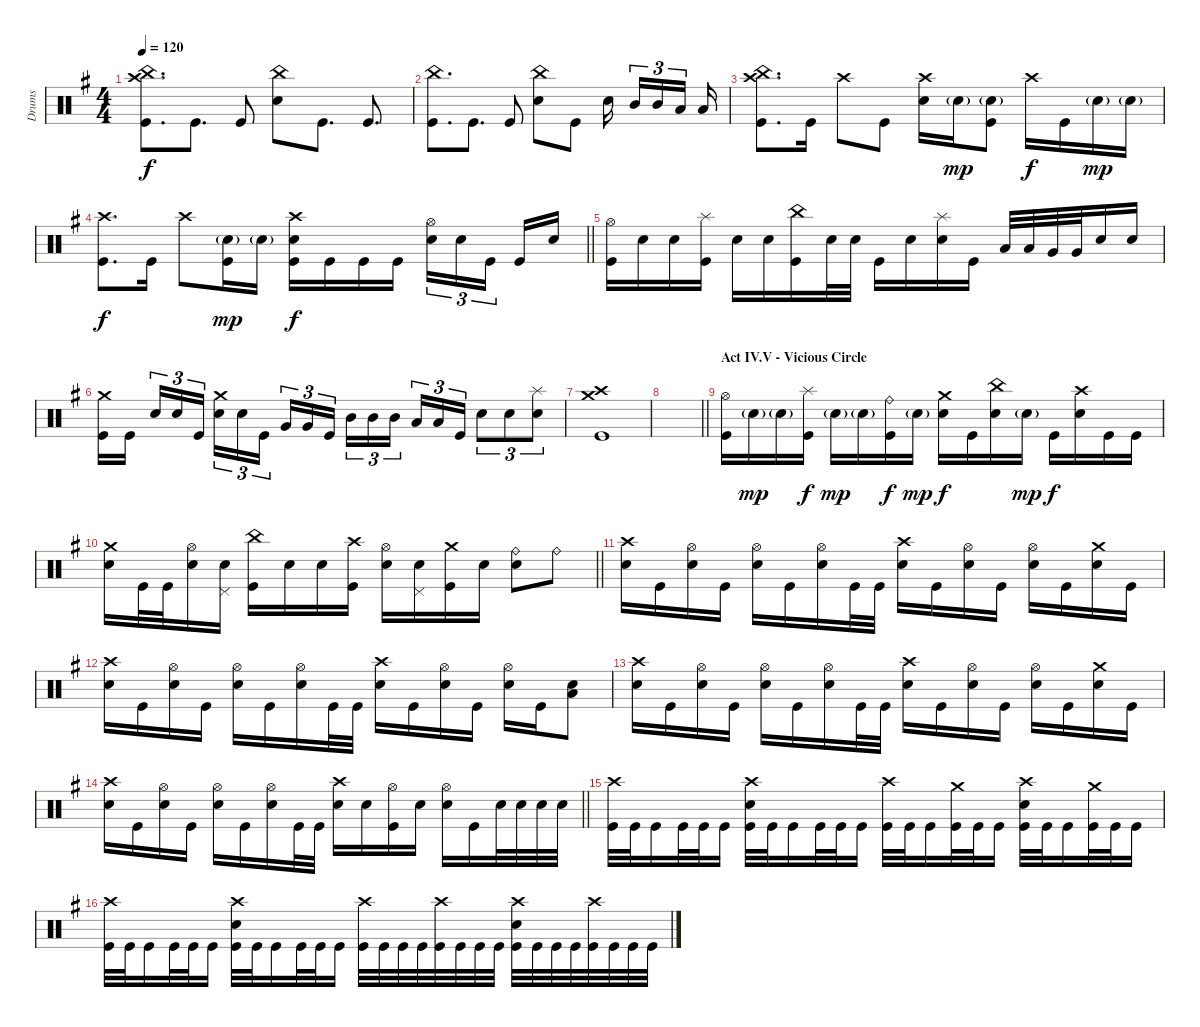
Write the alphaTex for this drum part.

\track ("Drums" "Drums") {instrument percussion}
\staff
\articulation defaults
\ts (4 4)
\tempo 120
\clef neutral
\ks eminor
("Crash high (hit)" "China (hit)" "Kick (hit)").8{d dy f} "Kick (hit)".8{d} "Kick (hit)".8 ("China (hit)" "Electric Snare (hit)").8 "Kick (hit)".8{d} "Kick (hit)".8{d} |
("China (hit)" "Kick (hit)").8{d} "Kick (hit)".8{d} "Kick (hit)".8 ("China (hit)" "Electric Snare (hit)").8 "Kick (hit)".8 "Electric Snare (hit)".16{beam splitsecondary} "Mid Tom (hit)".16{tu (3 2)} "Mid Tom (hit)".16{tu (3 2)} "Low Tom (hit)".16{tu (3 2) beam splitsecondary} "Low Tom (hit)".16 |
("Crash high (hit)" "China (hit)" "Kick (hit)").8{d} "Kick (hit)".16 "Crash high (hit)".8 "Kick (hit)".8 ("Crash high (hit)" "Electric Snare (hit)").16 "Electric Snare (hit)"{g}.16{dy mp} ("Electric Snare (hit)"{g} "Kick (hit)").8 "Crash high (hit)".16{dy f} "Kick (hit)".16 "Electric Snare (hit)"{g}.16{dy mp} "Electric Snare (hit)"{g}.16 |
\barLineRight lightlight
("Crash high (hit)" "Kick (hit)").8{d dy f} "Kick (hit)".16 "Crash high (hit)".8 ("Electric Snare (hit)"{g} "Kick (hit)").16{dy mp} "Electric Snare (hit)"{g}.16 ("Crash high (hit)" "Electric Snare (hit)" "Kick (hit)").16{dy f} "Kick (hit)".16 "Kick (hit)".16 "Kick (hit)".16 ("Hi-Hat (open)" "Electric Snare (hit)").16{tu (3 2)} "Electric Snare (hit)".16{tu (3 2)} "Kick (hit)".16{tu (3 2) beam splitsecondary} "Kick (hit)".16 "Electric Snare (hit)".16 |
("Hi-Hat (open)" "Kick (hit)").16 "Electric Snare (hit)".16 "Electric Snare (hit)".16 ("Splash (hit)" "Kick (hit)").16 "Electric Snare (hit)".16 "Electric Snare (hit)".16 ("China (hit)" "Kick (hit)").16 "Electric Snare (hit)".32 "Electric Snare (hit)".32 "Kick (hit)".16 "Electric Snare (hit)".16 ("Splash (hit)" "Electric Snare (hit)").16 "Kick (hit)".16 "Low Tom (hit)".32 "Low Tom (hit)".32 "Very Low Tom (hit)".32 "Very Low Tom (hit)".32 "Electric Snare (hit)".16 "Electric Snare (hit)".16 |
("Crash medium (hit)" "Kick (hit)").16 "Kick (hit)".16{beam splitsecondary} "Electric Snare (hit)".16{tu (3 2)} "Electric Snare (hit)".16{tu (3 2)} "Kick (hit)".16{tu (3 2)} ("Crash medium (hit)" "Electric Snare (hit)").16{tu (3 2)} "Electric Snare (hit)".16{tu (3 2)} "Kick (hit)".16{tu (3 2) beam splitsecondary} "Very Low Tom (hit)".16{tu (3 2)} "Very Low Tom (hit)".16{tu (3 2)} "Kick (hit)".16{tu (3 2)} "Mid Tom (hit)".16{tu (3 2)} "Mid Tom (hit)".16{tu (3 2)} "Mid Tom (hit)".16{tu (3 2) beam splitsecondary} "Low Tom (hit)".16{tu (3 2)} "Low Tom (hit)".16{tu (3 2)} "Kick (hit)".16{tu (3 2)} "Electric Snare (hit)".8{tu (3 2)} "Electric Snare (hit)".8{tu (3 2)} ("Splash (hit)" "Electric Snare (hit)").8{tu (3 2)} |
("Crash high (hit)" "Crash medium (hit)" "Kick (hit)").1 |
\barLineRight lightlight
|
\section ("" "Act IV.V - Vicious Circle")
("Hi-Hat (open)" "Kick (hit)").16 "Electric Snare (hit)"{g}.16{dy mp} "Electric Snare (hit)"{g}.16 ("Splash (hit)" "Kick (hit)").16{dy f} "Electric Snare (hit)"{g}.16{dy mp} "Electric Snare (hit)"{g}.16 ("Ride (bell)" "Kick (hit)").16{dy f} "Electric Snare (hit)"{g}.16{dy mp} ("Crash medium (hit)" "Electric Snare (hit)").16{dy f} "Kick (hit)".16 ("China (hit)" "Electric Snare (hit)").16 "Electric Snare (hit)"{g}.16{dy mp} "Kick (hit)".16{dy f} ("Crash high (hit)" "Electric Snare (hit)").16 "Kick (hit)".16 "Kick (hit)".16 |
\barLineRight lightlight
("Crash medium (hit)" "Electric Snare (hit)").16 "Kick (hit)".32 "Kick (hit)".32 ("Hi-Hat (open)" "Electric Snare (hit)").16 ("Pedal Hi-Hat (hit)" "Electric Snare (hit)").16 ("China (hit)" "Kick (hit)").16 "Electric Snare (hit)".16 "Electric Snare (hit)".16 ("Crash high (hit)" "Kick (hit)").16 ("Hi-Hat (open)" "Electric Snare (hit)").16 ("Pedal Hi-Hat (hit)" "Electric Snare (hit)").16 ("Crash medium (hit)" "Kick (hit)").16 "Electric Snare (hit)".16 ("Ride (bell)" "Electric Snare (hit)").8 "Ride (bell)".8 |
("Crash high (hit)" "Electric Snare (hit)").16 "Kick (hit)".16 ("Hi-Hat (open)" "Electric Snare (hit)").16 "Kick (hit)".16 ("Hi-Hat (open)" "Electric Snare (hit)").16 "Kick (hit)".16 ("Hi-Hat (open)" "Electric Snare (hit)").16 "Kick (hit)".32 "Kick (hit)".32 ("Crash high (hit)" "Electric Snare (hit)").16 "Kick (hit)".16 ("Hi-Hat (open)" "Electric Snare (hit)").16 "Kick (hit)".16 ("Hi-Hat (open)" "Electric Snare (hit)").16 "Kick (hit)".16 ("Crash medium (hit)" "Electric Snare (hit)").16 "Kick (hit)".16 |
("Crash high (hit)" "Electric Snare (hit)").16 "Kick (hit)".16 ("Hi-Hat (open)" "Electric Snare (hit)").16 "Kick (hit)".16 ("Hi-Hat (open)" "Electric Snare (hit)").16 "Kick (hit)".16 ("Hi-Hat (open)" "Electric Snare (hit)").16 "Kick (hit)".32 "Kick (hit)".32 ("Crash high (hit)" "Electric Snare (hit)").16 "Kick (hit)".16 ("Hi-Hat (open)" "Electric Snare (hit)").16 "Kick (hit)".16 ("Hi-Hat (open)" "Electric Snare (hit)").16 "Kick (hit)".16 ("Low Floor Tom (hit)" "Electric Snare (hit)").8 |
("Crash high (hit)" "Electric Snare (hit)").16 "Kick (hit)".16 ("Hi-Hat (open)" "Electric Snare (hit)").16 "Kick (hit)".16 ("Hi-Hat (open)" "Electric Snare (hit)").16 "Kick (hit)".16 ("Hi-Hat (open)" "Electric Snare (hit)").16 "Kick (hit)".32 "Kick (hit)".32 ("Crash high (hit)" "Electric Snare (hit)").16 "Kick (hit)".16 ("Hi-Hat (open)" "Electric Snare (hit)").16 "Kick (hit)".16 ("Hi-Hat (open)" "Electric Snare (hit)").16 "Kick (hit)".16 ("Crash medium (hit)" "Electric Snare (hit)").16 "Kick (hit)".16 |
\barLineRight lightlight
("Crash high (hit)" "Electric Snare (hit)").16 "Kick (hit)".16 ("Hi-Hat (open)" "Electric Snare (hit)").16 "Kick (hit)".16 ("Hi-Hat (open)" "Electric Snare (hit)").16 "Kick (hit)".16 ("Hi-Hat (open)" "Electric Snare (hit)").16 "Kick (hit)".32 "Kick (hit)".32 ("Crash high (hit)" "Electric Snare (hit)").16 "Electric Snare (hit)".16 ("Hi-Hat (open)" "Kick (hit)").16 "Electric Snare (hit)".16 ("Hi-Hat (open)" "Electric Snare (hit)").16 "Kick (hit)".16 "Electric Snare (hit)".32 "Electric Snare (hit)".32 "Electric Snare (hit)".32 "Electric Snare (hit)".32 |
("Crash high (hit)" "Kick (hit)").32 "Kick (hit)".32 "Kick (hit)".16 "Kick (hit)".32 "Kick (hit)".32 "Kick (hit)".16 ("Crash high (hit)" "Electric Snare (hit)" "Kick (hit)").32 "Kick (hit)".32 "Kick (hit)".16 "Kick (hit)".32 "Kick (hit)".32 "Kick (hit)".16 ("Crash high (hit)" "Kick (hit)").32 "Kick (hit)".32 "Kick (hit)".16 ("Crash medium (hit)" "Kick (hit)").32 "Kick (hit)".32 "Kick (hit)".16 ("Crash high (hit)" "Electric Snare (hit)" "Kick (hit)").32 "Kick (hit)".32 "Kick (hit)".16 ("Crash medium (hit)" "Kick (hit)").32 "Kick (hit)".32 "Kick (hit)".16 |
("Crash high (hit)" "Kick (hit)").32 "Kick (hit)".32 "Kick (hit)".16 "Kick (hit)".32 "Kick (hit)".32 "Kick (hit)".16 ("Crash high (hit)" "Electric Snare (hit)" "Kick (hit)").32 "Kick (hit)".32 "Kick (hit)".16 "Kick (hit)".32 "Kick (hit)".32 "Kick (hit)".16 ("Crash high (hit)" "Kick (hit)").32 "Kick (hit)".32 "Kick (hit)".32 "Kick (hit)".32 ("Crash high (hit)" "Kick (hit)").32 "Kick (hit)".32 "Kick (hit)".32 "Kick (hit)".32 ("Crash high (hit)" "Electric Snare (hit)" "Kick (hit)").32 "Kick (hit)".32 "Kick (hit)".32 "Kick (hit)".32 ("Crash high (hit)" "Kick (hit)").32 "Kick (hit)".32 "Kick (hit)".32 "Kick (hit)".32
